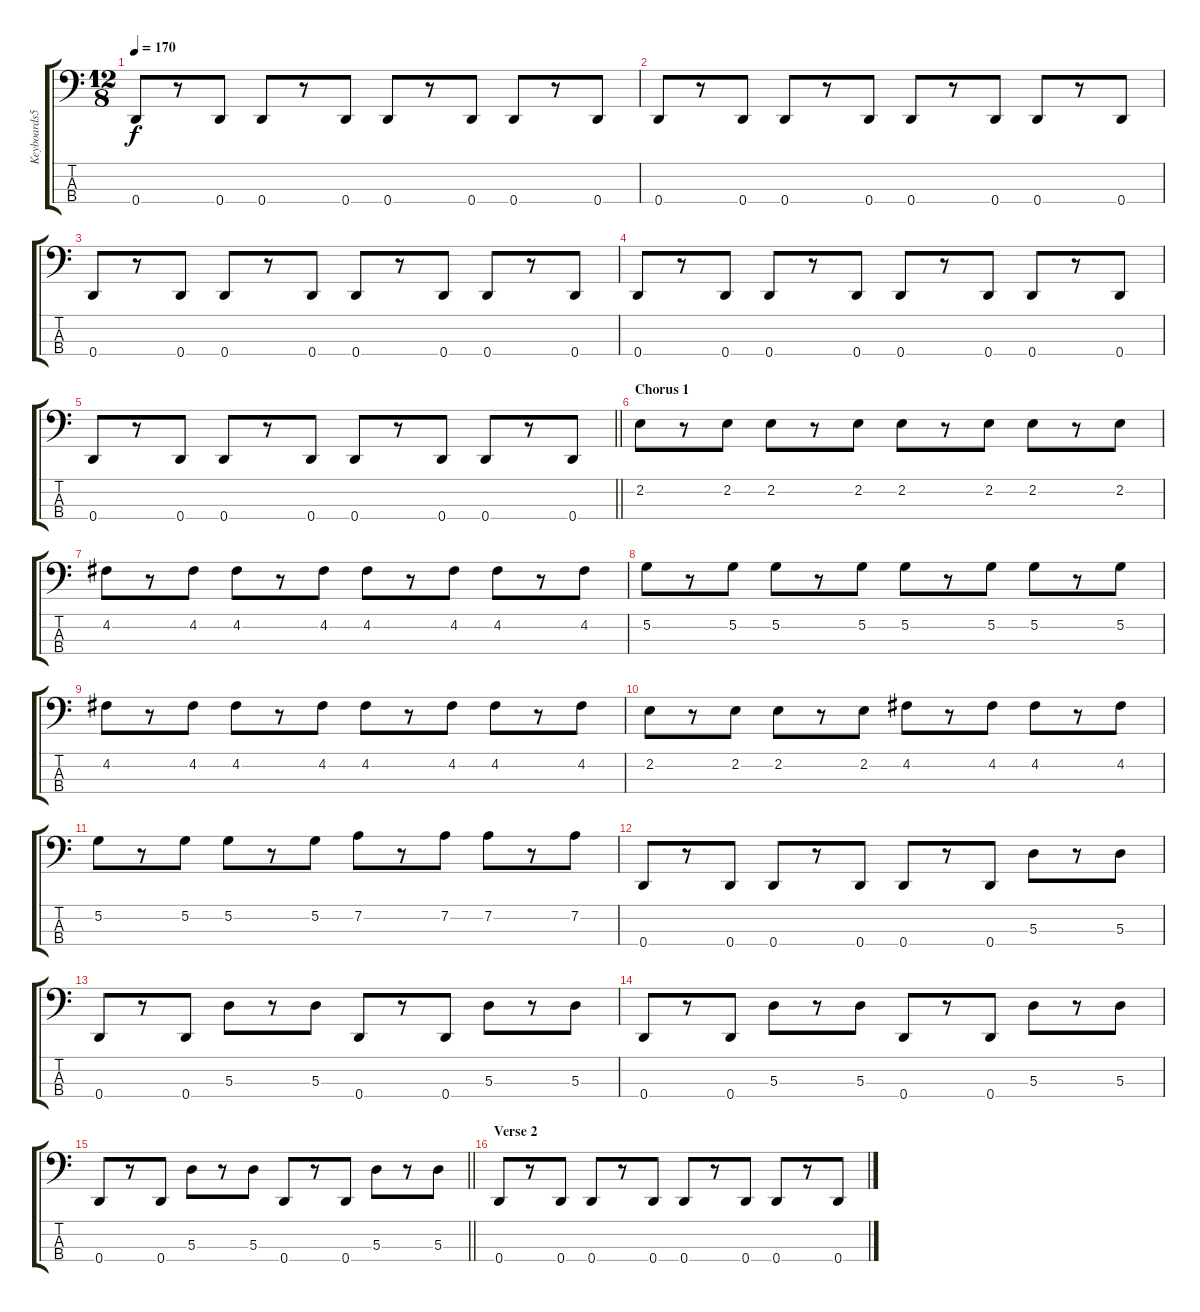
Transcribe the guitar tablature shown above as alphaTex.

\track ("Keyboards5" "Keyboards5") {instrument synthbass2}
\staff {score tabs}
\tuning (G2 D2 A1 D1) {hide}
\ts (12 8)
\tempo 170
\clef f4
\ks c
0.4.8{dy f} r.8 0.4.8 0.4.8 r.8 0.4.8 0.4.8 r.8 0.4.8 0.4.8 r.8 0.4.8 |
0.4.8 r.8 0.4.8 0.4.8 r.8 0.4.8 0.4.8 r.8 0.4.8 0.4.8 r.8 0.4.8 |
0.4.8 r.8 0.4.8 0.4.8 r.8 0.4.8 0.4.8 r.8 0.4.8 0.4.8 r.8 0.4.8 |
0.4.8 r.8 0.4.8 0.4.8 r.8 0.4.8 0.4.8 r.8 0.4.8 0.4.8 r.8 0.4.8 |
\barLineRight lightlight
0.4.8 r.8 0.4.8 0.4.8 r.8 0.4.8 0.4.8 r.8 0.4.8 0.4.8 r.8 0.4.8 |
\section ("" "Chorus 1")
2.2.8 r.8 2.2.8 2.2.8 r.8 2.2.8 2.2.8 r.8 2.2.8 2.2.8 r.8 2.2.8 |
4.2.8 r.8 4.2.8 4.2.8 r.8 4.2.8 4.2.8 r.8 4.2.8 4.2.8 r.8 4.2.8 |
5.2.8 r.8 5.2.8 5.2.8 r.8 5.2.8 5.2.8 r.8 5.2.8 5.2.8 r.8 5.2.8 |
4.2.8 r.8 4.2.8 4.2.8 r.8 4.2.8 4.2.8 r.8 4.2.8 4.2.8 r.8 4.2.8 |
2.2.8 r.8 2.2.8 2.2.8 r.8 2.2.8 4.2.8 r.8 4.2.8 4.2.8 r.8 4.2.8 |
5.2.8 r.8 5.2.8 5.2.8 r.8 5.2.8 7.2.8 r.8 7.2.8 7.2.8 r.8 7.2.8 |
0.4.8 r.8 0.4.8 0.4.8 r.8 0.4.8 0.4.8 r.8 0.4.8 5.3.8 r.8 5.3.8 |
0.4.8 r.8 0.4.8 5.3.8 r.8 5.3.8 0.4.8 r.8 0.4.8 5.3.8 r.8 5.3.8 |
0.4.8 r.8 0.4.8 5.3.8 r.8 5.3.8 0.4.8 r.8 0.4.8 5.3.8 r.8 5.3.8 |
\barLineRight lightlight
0.4.8 r.8 0.4.8 5.3.8 r.8 5.3.8 0.4.8 r.8 0.4.8 5.3.8 r.8 5.3.8 |
\section ("" "Verse 2")
0.4.8 r.8 0.4.8 0.4.8 r.8 0.4.8 0.4.8 r.8 0.4.8 0.4.8 r.8 0.4.8
